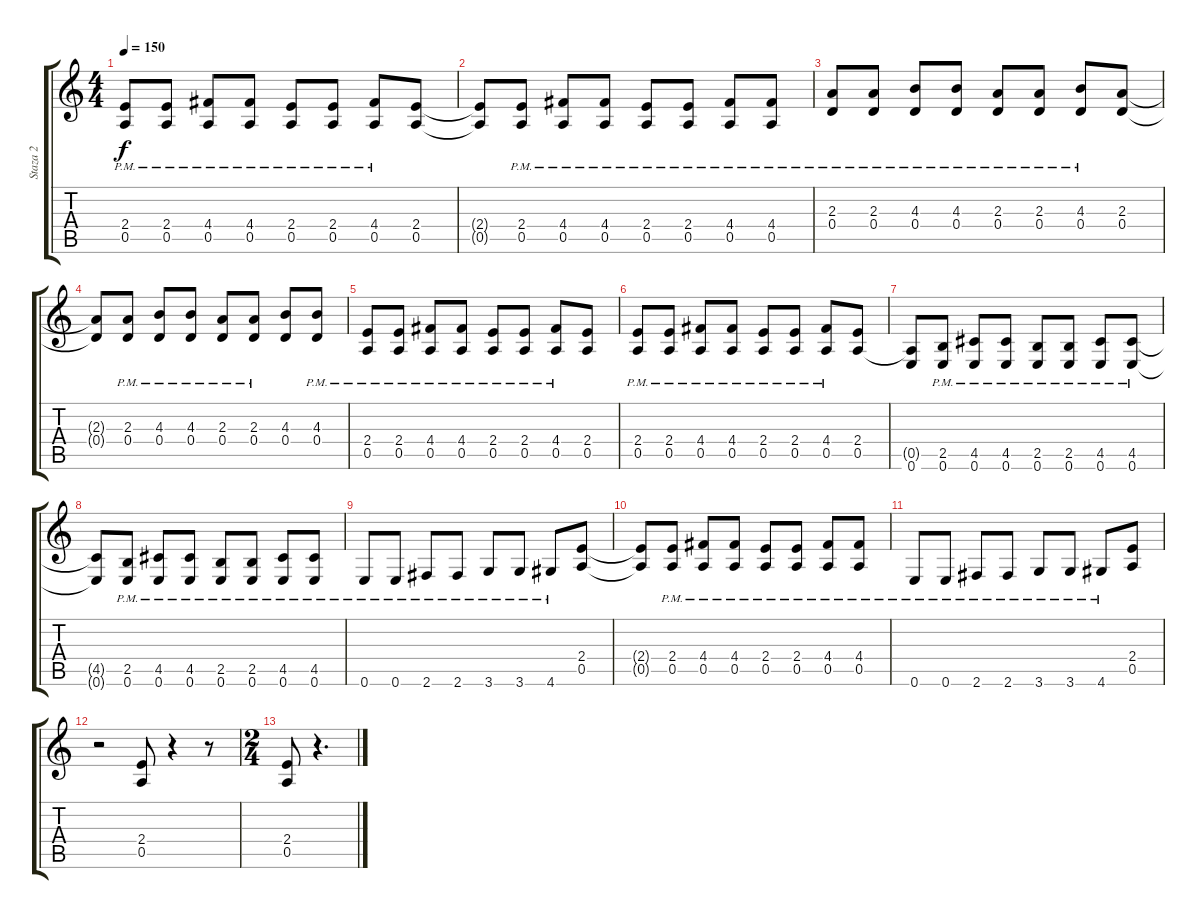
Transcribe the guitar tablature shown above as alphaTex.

\track ("Staza 2" "Staza 2") {instrument distortionguitar}
\staff {score tabs}
\tuning (E4 B3 G3 D3 A2 E2) {hide}
\ts (4 4)
\tempo 150
\clef g2
\ks c
(2.4{pm} 0.5{pm}).8{dy f} (2.4{pm} 0.5{pm}).8 (4.4{pm} 0.5{pm}).8 (4.4{pm} 0.5{pm}).8 (2.4{pm} 0.5{pm}).8 (2.4{pm} 0.5{pm}).8 (4.4{pm} 0.5{pm}).8 (2.4 0.5).8 |
(2.4{t} 0.5{t}).8 (2.4{pm} 0.5{pm}).8 (4.4{pm} 0.5{pm}).8 (4.4{pm} 0.5{pm}).8 (2.4{pm} 0.5{pm}).8 (2.4{pm} 0.5{pm}).8 (4.4{pm} 0.5{pm}).8 (4.4 0.5{pm}).8 |
(2.3 0.4{pm}).8 (2.3 0.4{pm}).8 (4.3 0.4{pm}).8 (4.3{pm} 0.4{pm}).8 (2.3 0.4{pm}).8 (2.3 0.4{pm}).8 (4.3 0.4{pm}).8 (2.3 0.4).8 |
(2.3{t} 0.4{t}).8 (2.3{pm} 0.4{pm}).8 (4.3{pm} 0.4{pm}).8 (4.3{pm} 0.4{pm}).8 (2.3{pm} 0.4{pm}).8 (2.3{pm} 0.4{pm}).8 (4.3 0.4).8 (4.3{pm} 0.4{pm}).8 |
(2.4{pm} 0.5{pm}).8 (2.4{pm} 0.5{pm}).8 (4.4{pm} 0.5{pm}).8 (4.4{pm} 0.5{pm}).8 (2.4{pm} 0.5{pm}).8 (2.4{pm} 0.5{pm}).8 (4.4{pm} 0.5{pm}).8 (2.4 0.5).8 |
(2.4{pm} 0.5{pm}).8 (2.4{pm} 0.5{pm}).8 (4.4{pm} 0.5{pm}).8 (4.4{pm} 0.5{pm}).8 (2.4{pm} 0.5{pm}).8 (2.4{pm} 0.5{pm}).8 (4.4{pm} 0.5{pm}).8 (2.4 0.5).8 |
(0.5{t} 0.6).8 (2.5{pm} 0.6{pm}).8 (4.5{pm} 0.6{pm}).8 (4.5{pm} 0.6{pm}).8 (2.5{pm} 0.6{pm}).8 (2.5{pm} 0.6{pm}).8 (4.5{pm} 0.6{pm}).8 (4.5{pm} 0.6{pm}).8 |
(4.5{t} 0.6{t}).8 (2.5{pm} 0.6{pm}).8 (4.5{pm} 0.6{pm}).8 (4.5{pm} 0.6{pm}).8 (2.5{pm} 0.6{pm}).8 (2.5{pm} 0.6{pm}).8 (4.5{pm} 0.6{pm}).8 (4.5{pm} 0.6{pm}).8 |
0.6{pm}.8 0.6{pm}.8 2.6{pm}.8 2.6{pm}.8 3.6{pm}.8 3.6{pm}.8 4.6{pm}.8 (2.4 0.5).8 |
(2.4{t} 0.5{t}).8 (2.4{pm} 0.5{pm}).8 (4.4{pm} 0.5{pm}).8 (4.4{pm} 0.5{pm}).8 (2.4{pm} 0.5{pm}).8 (2.4{pm} 0.5{pm}).8 (4.4{pm} 0.5{pm}).8 (4.4{pm} 0.5{pm}).8 |
0.6{pm}.8 0.6{pm}.8 2.6{pm}.8 2.6{pm}.8 3.6{pm}.8 3.6{pm}.8 4.6{pm}.8 (2.4 0.5).8 |
r.2 (2.4 0.5).8 r.4 r.8 |
\ts (2 4)
(2.4 0.5).8 r.4{d}
